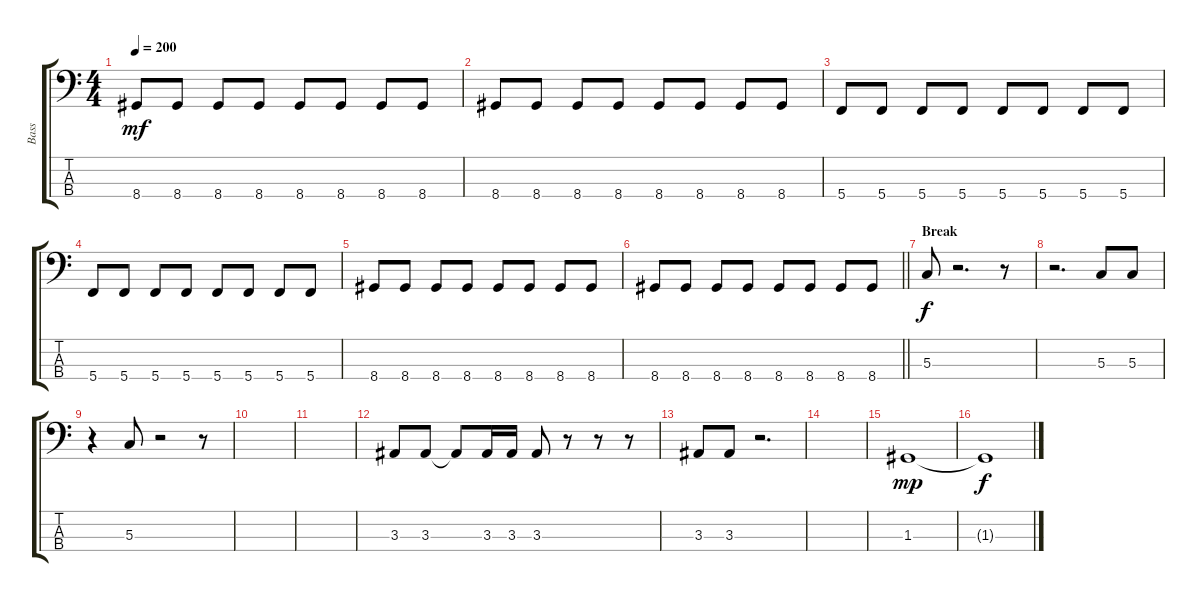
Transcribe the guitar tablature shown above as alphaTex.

\track ("Bass" "Bass") {instrument electricbassfinger}
\staff {score tabs}
\tuning (F2 C2 G1 C1) {hide}
\ts (4 4)
\tempo 200
\clef f4
\ks c
8.4.8{dy mf} 8.4.8 8.4.8 8.4.8 8.4.8 8.4.8 8.4.8 8.4.8 |
8.4.8 8.4.8 8.4.8 8.4.8 8.4.8 8.4.8 8.4.8 8.4.8 |
5.4.8 5.4.8 5.4.8 5.4.8 5.4.8 5.4.8 5.4.8 5.4.8 |
5.4.8 5.4.8 5.4.8 5.4.8 5.4.8 5.4.8 5.4.8 5.4.8 |
8.4.8 8.4.8 8.4.8 8.4.8 8.4.8 8.4.8 8.4.8 8.4.8 |
\barLineRight lightlight
8.4.8 8.4.8 8.4.8 8.4.8 8.4.8 8.4.8 8.4.8 8.4.8 |
\section ("" "Break")
5.3.8{dy f} r.2{d} r.8 |
r.2{d} 5.3.8 5.3.8 |
r.4 5.3.8 r.2 r.8 |
|
|
3.3.8 3.3.8 3.3{t}.8 3.3.16 3.3.16 3.3.8 r.8 r.8 r.8 |
3.3.8 3.3.8 r.2{d} |
|
1.3.1{dy mp} |
1.3{t}.1{dy f}
